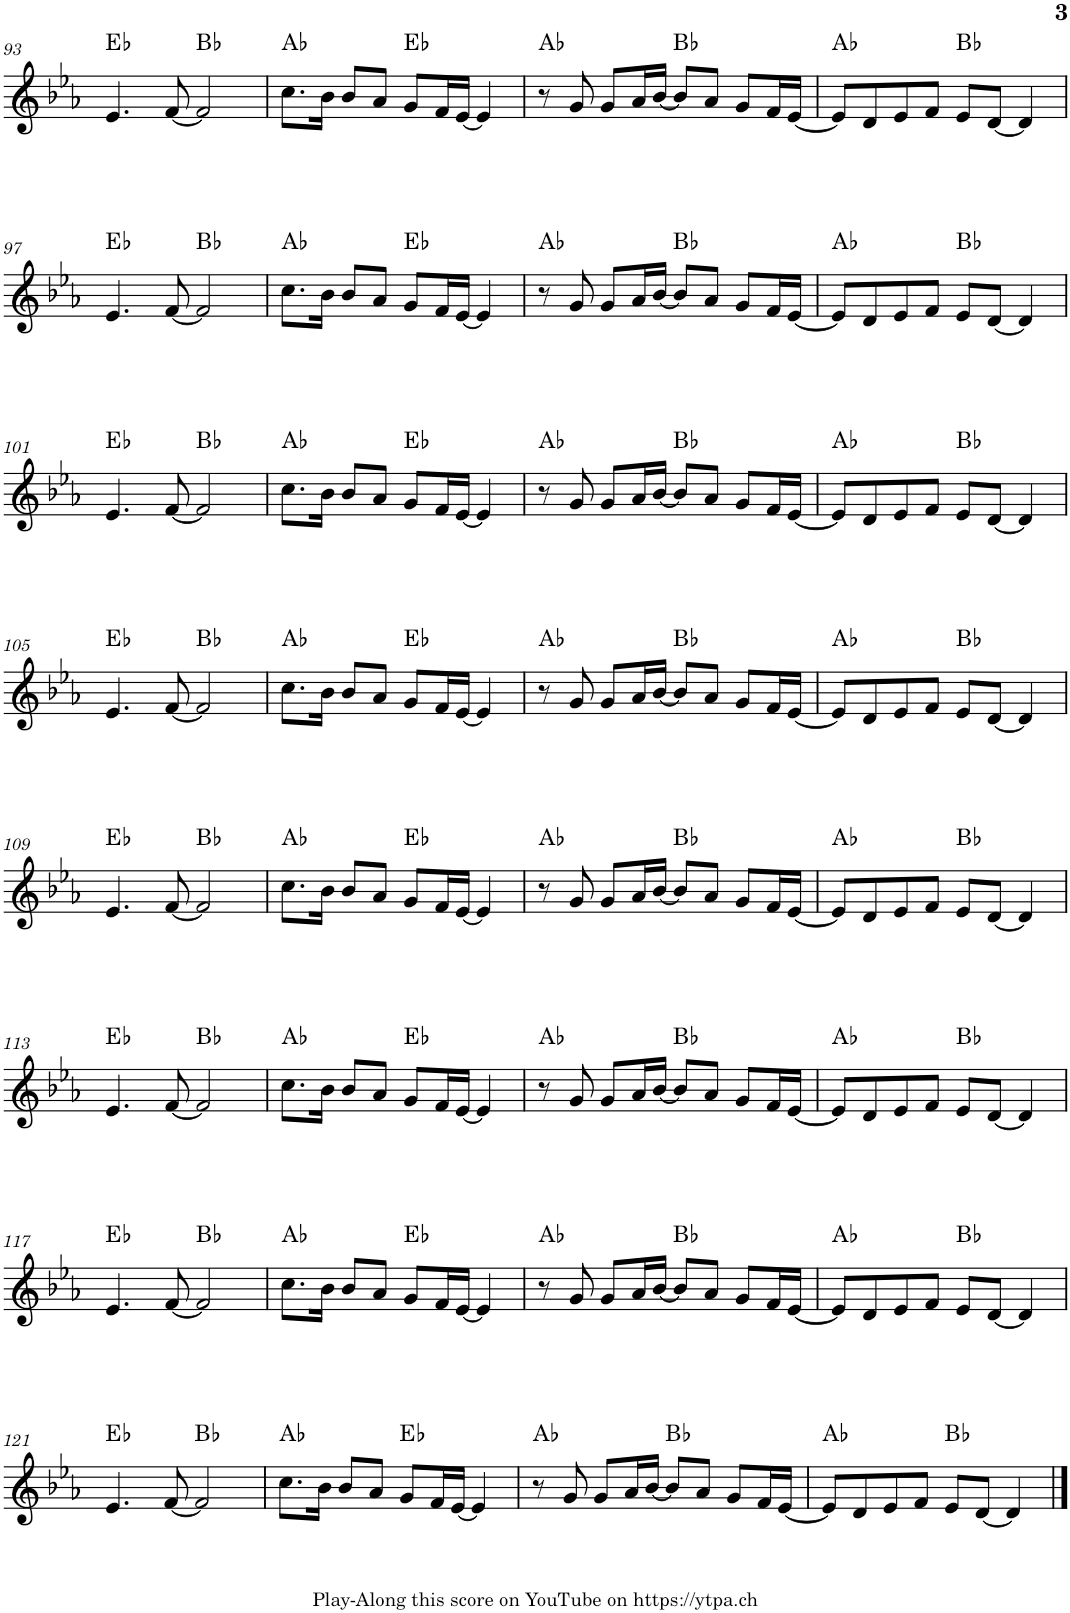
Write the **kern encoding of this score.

**kern	**harte
*part1	*part1
*staff1	*
*I"Piano	*
*I'Pno.	*
!!LO:PB:g=z
*clefG2	*
*k[b-e-a-]	*
*M4/4	*
=93	=93
4.e-/	Eb:maj
[8f/	.
2f/]	Bb:maj
=94	=94
8.cc\L	Ab:maj
16b-\Jk	.
8b-/L	.
8a-/J	.
8g/L	Eb:maj
16f/L	.
[16e-/JJ	.
4e-/]	.
=95	=95
8r	Ab:maj
8g/	.
8g/L	.
16a-/L	.
[16b-/JJ	.
8b-/L]	Bb:maj
8a-/J	.
8g/L	.
16f/L	.
[16e-/JJ	.
=96	=96
8e-/L]	Ab:maj
8d/	.
8e-/	.
8f/J	.
8e-/L	Bb:maj
[8d/J	.
4d/]	.
!!LO:LB:g=z
=97	=97
4.e-/	Eb:maj
[8f/	.
2f/]	Bb:maj
=98	=98
8.cc\L	Ab:maj
16b-\Jk	.
8b-/L	.
8a-/J	.
8g/L	Eb:maj
16f/L	.
[16e-/JJ	.
4e-/]	.
=99	=99
8r	Ab:maj
8g/	.
8g/L	.
16a-/L	.
[16b-/JJ	.
8b-/L]	Bb:maj
8a-/J	.
8g/L	.
16f/L	.
[16e-/JJ	.
=100	=100
8e-/L]	Ab:maj
8d/	.
8e-/	.
8f/J	.
8e-/L	Bb:maj
[8d/J	.
4d/]	.
!!LO:LB:g=z
=101	=101
4.e-/	Eb:maj
[8f/	.
2f/]	Bb:maj
=102	=102
8.cc\L	Ab:maj
16b-\Jk	.
8b-/L	.
8a-/J	.
8g/L	Eb:maj
16f/L	.
[16e-/JJ	.
4e-/]	.
=103	=103
8r	Ab:maj
8g/	.
8g/L	.
16a-/L	.
[16b-/JJ	.
8b-/L]	Bb:maj
8a-/J	.
8g/L	.
16f/L	.
[16e-/JJ	.
=104	=104
8e-/L]	Ab:maj
8d/	.
8e-/	.
8f/J	.
8e-/L	Bb:maj
[8d/J	.
4d/]	.
!!LO:LB:g=z
=105	=105
4.e-/	Eb:maj
[8f/	.
2f/]	Bb:maj
=106	=106
8.cc\L	Ab:maj
16b-\Jk	.
8b-/L	.
8a-/J	.
8g/L	Eb:maj
16f/L	.
[16e-/JJ	.
4e-/]	.
=107	=107
8r	Ab:maj
8g/	.
8g/L	.
16a-/L	.
[16b-/JJ	.
8b-/L]	Bb:maj
8a-/J	.
8g/L	.
16f/L	.
[16e-/JJ	.
=108	=108
8e-/L]	Ab:maj
8d/	.
8e-/	.
8f/J	.
8e-/L	Bb:maj
[8d/J	.
4d/]	.
!!LO:LB:g=z
=109	=109
4.e-/	Eb:maj
[8f/	.
2f/]	Bb:maj
=110	=110
8.cc\L	Ab:maj
16b-\Jk	.
8b-/L	.
8a-/J	.
8g/L	Eb:maj
16f/L	.
[16e-/JJ	.
4e-/]	.
=111	=111
8r	Ab:maj
8g/	.
8g/L	.
16a-/L	.
[16b-/JJ	.
8b-/L]	Bb:maj
8a-/J	.
8g/L	.
16f/L	.
[16e-/JJ	.
=112	=112
8e-/L]	Ab:maj
8d/	.
8e-/	.
8f/J	.
8e-/L	Bb:maj
[8d/J	.
4d/]	.
!!LO:LB:g=z
=113	=113
4.e-/	Eb:maj
[8f/	.
2f/]	Bb:maj
=114	=114
8.cc\L	Ab:maj
16b-\Jk	.
8b-/L	.
8a-/J	.
8g/L	Eb:maj
16f/L	.
[16e-/JJ	.
4e-/]	.
=115	=115
8r	Ab:maj
8g/	.
8g/L	.
16a-/L	.
[16b-/JJ	.
8b-/L]	Bb:maj
8a-/J	.
8g/L	.
16f/L	.
[16e-/JJ	.
=116	=116
8e-/L]	Ab:maj
8d/	.
8e-/	.
8f/J	.
8e-/L	Bb:maj
[8d/J	.
4d/]	.
!!LO:LB:g=z
=117	=117
4.e-/	Eb:maj
[8f/	.
2f/]	Bb:maj
=118	=118
8.cc\L	Ab:maj
16b-\Jk	.
8b-/L	.
8a-/J	.
8g/L	Eb:maj
16f/L	.
[16e-/JJ	.
4e-/]	.
=119	=119
8r	Ab:maj
8g/	.
8g/L	.
16a-/L	.
[16b-/JJ	.
8b-/L]	Bb:maj
8a-/J	.
8g/L	.
16f/L	.
[16e-/JJ	.
=120	=120
8e-/L]	Ab:maj
8d/	.
8e-/	.
8f/J	.
8e-/L	Bb:maj
[8d/J	.
4d/]	.
!!LO:LB:g=z
=121	=121
4.e-/	Eb:maj
[8f/	.
2f/]	Bb:maj
=122	=122
8.cc\L	Ab:maj
16b-\Jk	.
8b-/L	.
8a-/J	.
8g/L	Eb:maj
16f/L	.
[16e-/JJ	.
4e-/]	.
=123	=123
8r	Ab:maj
8g/	.
8g/L	.
16a-/L	.
[16b-/JJ	.
8b-/L]	Bb:maj
8a-/J	.
8g/L	.
16f/L	.
[16e-/JJ	.
=124	=124
8e-/L]	Ab:maj
8d/	.
8e-/	.
8f/J	.
8e-/L	Bb:maj
[8d/J	.
4d/]	.
==	==
*-	*-
